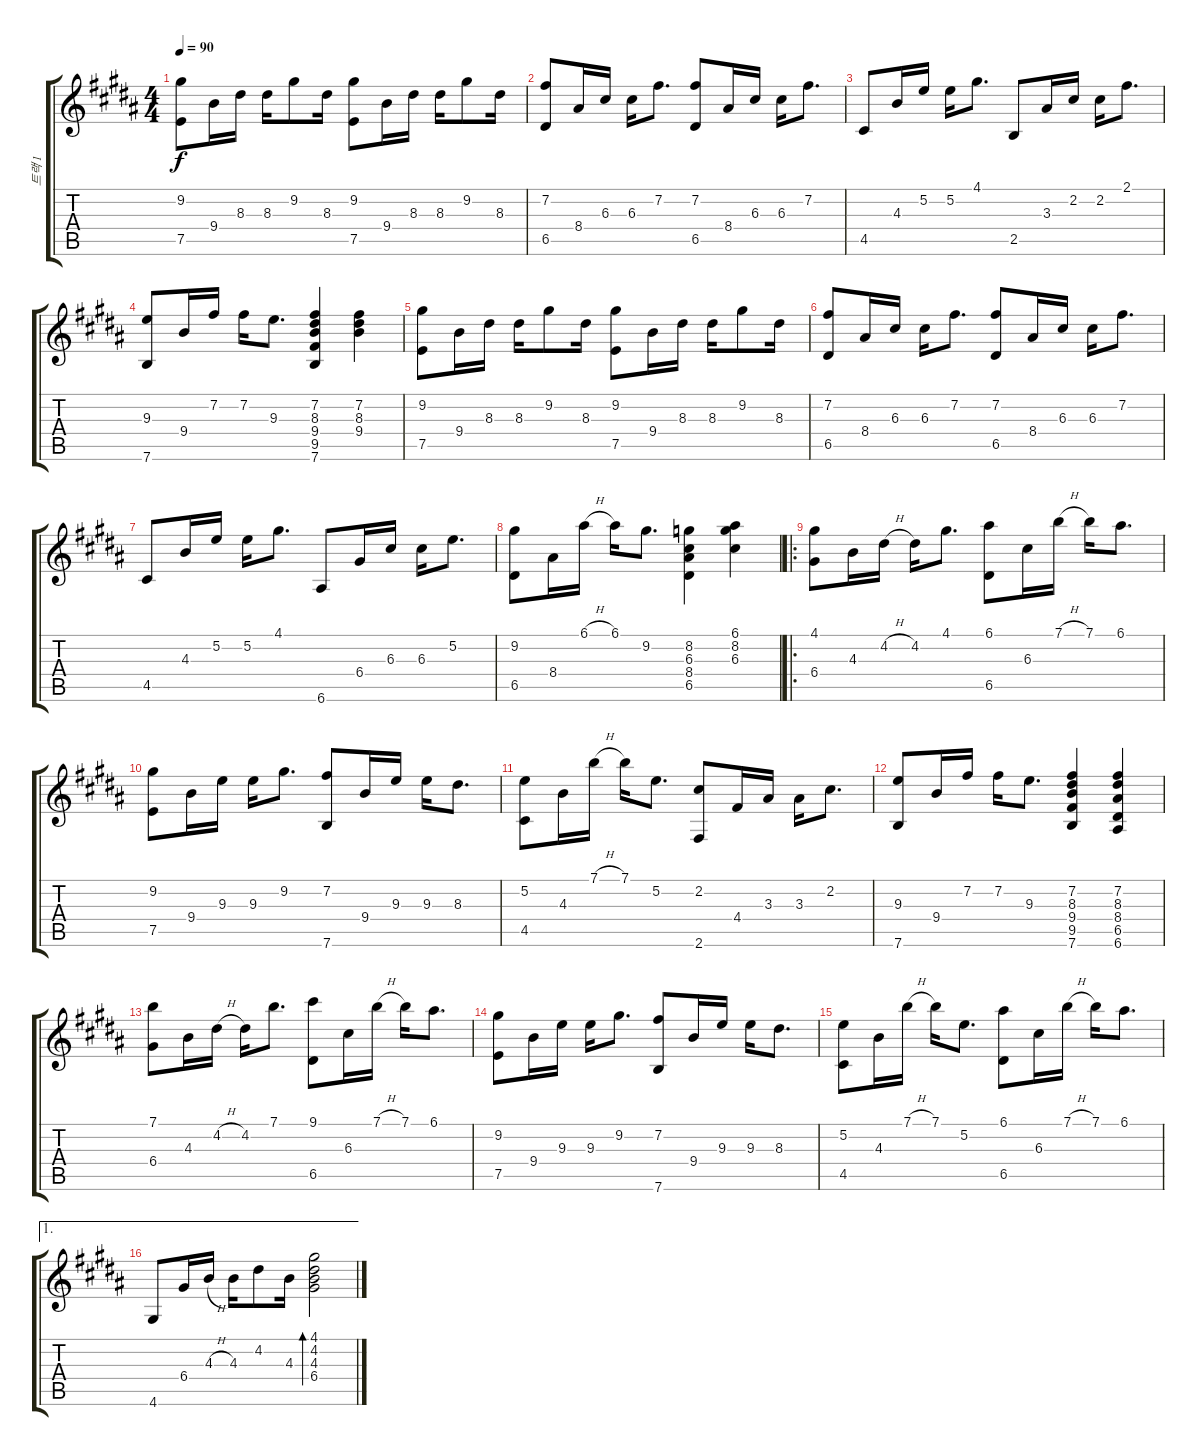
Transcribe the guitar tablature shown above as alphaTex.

\track ("트랙 1" "트랙 1") {instrument acousticguitarsteel}
\staff {score tabs}
\tuning (E4 B3 G3 D3 A2 E2) {hide}
\ts (4 4)
\tempo 90
\clef g2
\ks g#minor
(9.2 7.5).8{dy f} 9.4.16 8.3.16 8.3.16 9.2.8 8.3.16 (9.2 7.5).8 9.4.16 8.3.16 8.3.16 9.2.8 8.3.16 |
(7.2 6.5).8 8.4.16 6.3.16 6.3.16 7.2.8{d} (7.2 6.5).8 8.4.16 6.3.16 6.3.16 7.2.8{d} |
4.5.8 4.3.16 5.2.16 5.2.16 4.1.8{d} 2.5.8 3.3.16 2.2.16 2.2.16 2.1.8{d} |
(9.3 7.6).8 9.4.16 7.2.16 7.2.16 9.3.8{d} (7.2 8.3 9.4 9.5 7.6).4 (7.2 8.3 9.4).4 |
(9.2 7.5).8 9.4.16 8.3.16 8.3.16 9.2.8 8.3.16 (9.2 7.5).8 9.4.16 8.3.16 8.3.16 9.2.8 8.3.16 |
(7.2 6.5).8 8.4.16 6.3.16 6.3.16 7.2.8{d} (7.2 6.5).8 8.4.16 6.3.16 6.3.16 7.2.8{d} |
4.5.8 4.3.16 5.2.16 5.2.16 4.1.8{d} 6.6.8 6.4.16 6.3.16 6.3.16 5.2.8{d} |
(9.2 6.5).8 8.4.16 6.1{h}.16 6.1.16 9.2.8{d} (8.2 6.3 8.4 6.5).4 (6.1 8.2 6.3).4 |
\ro
(4.1 6.4).8 4.3.16 4.2{h}.16 4.2.16 4.1.8{d} (6.1 6.5).8 6.3.16 7.1{h}.16 7.1.16 6.1.8{d} |
(9.2 7.5).8 9.4.16 9.3.16 9.3.16 9.2.8{d} (7.2 7.6).8 9.4.16 9.3.16 9.3.16 8.3.8{d} |
(5.2 4.5).8 4.3.16 7.1{h}.16 7.1.16 5.2.8{d} (2.2 2.6).8 4.4.16 3.3.16 3.3.16 2.2.8{d} |
(9.3 7.6).8 9.4.16 7.2.16 7.2.16 9.3.8{d} (7.2 8.3 9.4 9.5 7.6).4 (7.2 8.3 8.4 6.5 6.6).4 |
(7.1 6.4).8 4.3.16 4.2{h}.16 4.2.16 7.1.8{d} (9.1 6.5).8 6.3.16 7.1{h}.16 7.1.16 6.1.8{d} |
(9.2 7.5).8 9.4.16 9.3.16 9.3.16 9.2.8{d} (7.2 7.6).8 9.4.16 9.3.16 9.3.16 8.3.8{d} |
(5.2 4.5).8 4.3.16 7.1{h}.16 7.1.16 5.2.8{d} (6.1 6.5).8 6.3.16 7.1{h}.16 7.1.16 6.1.8{d} |
\ae 1
4.6.8 6.4.16 4.3{h}.16 4.3.16 4.2.8 4.3.16 (4.1 4.2 4.3 6.4).2{bd 240}
